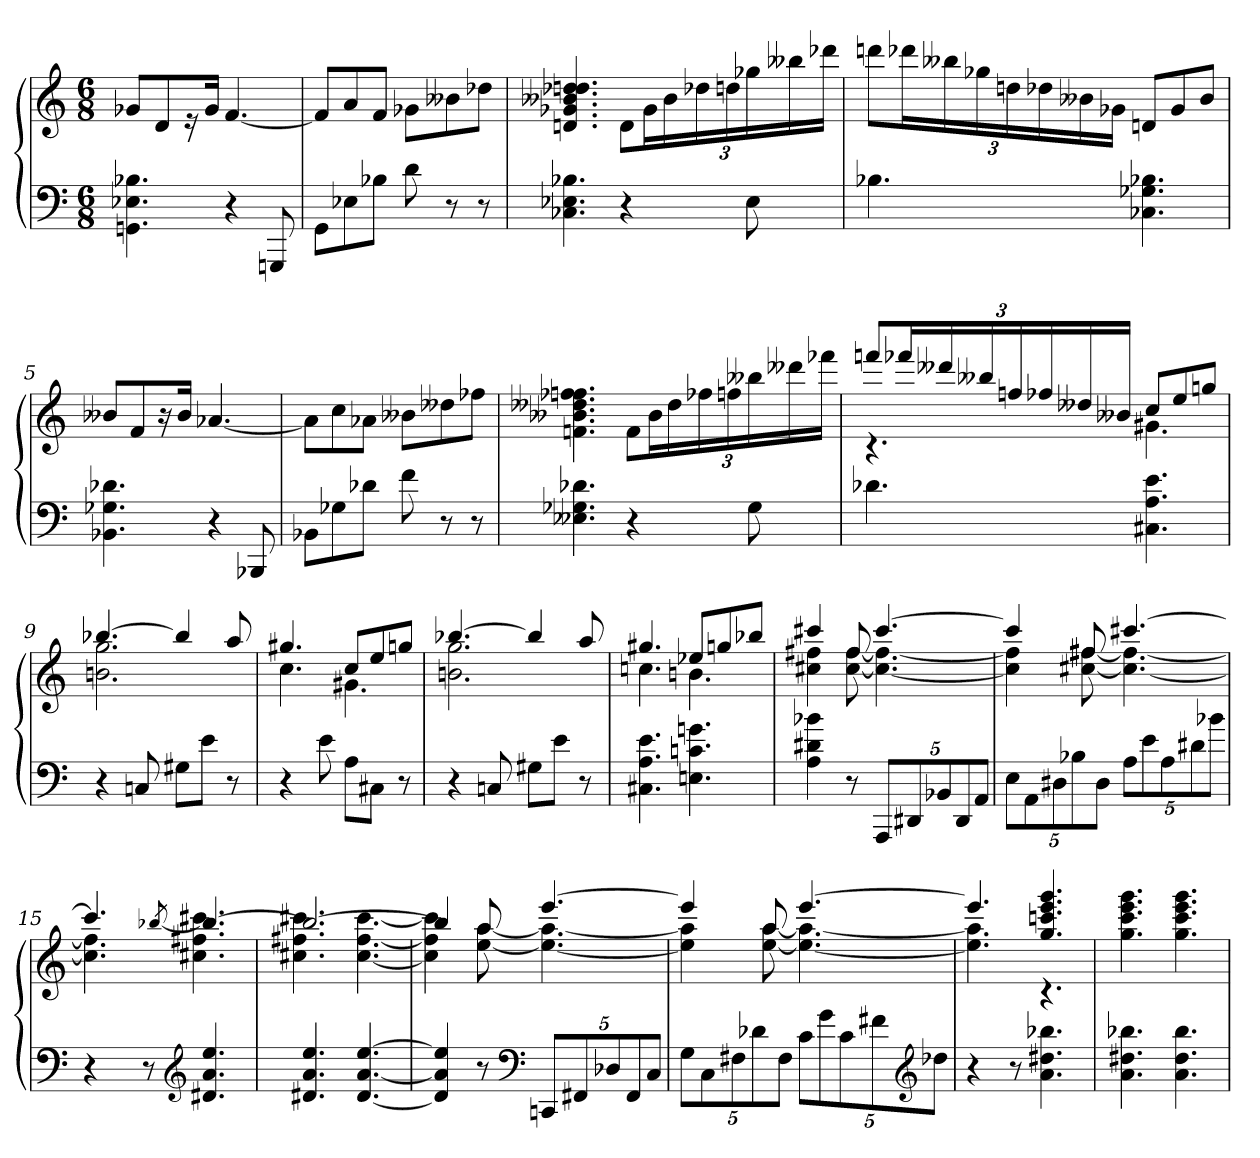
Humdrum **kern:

**kern	**kern
*part1	*part1
*staff2	*staff1
*clefF4	*clefG2
*k[]	*k[]
*M6/8	*M6/8
=1	=1
4.GGn 4.E-X 4.B-X	8g-XL
.	8d
.	16r
.	16g-Jk
4r	[4.f
8GGGn	.
=2	=2
8GGL	8fL]
8E-X	8a
8B-XJ	8fJ
8d	8g-XL
8r	8b--X
8r	8dd-XJ
=3	=3
4.C-X 4.E-X 4.B-X	4.dn 4.g-X 4.b--X 4.dd-X 4.ddn
4r	12dL
.	24g-L
.	24b--
.	24dd-X
.	24ddn
8E-	24gg-X
.	24bb--X
.	24ddd-XJJ
=4	=4
4.B-X	12dddnL
.	24ddd-XL
.	24bb--X
.	24gg-X
.	24ddn
.	24dd-X
.	24b--X
.	24g-XJJ
4.C-X 4.G-X 4.B-X	8dnL
.	8g-
.	8b--J
=5	=5
4.BB-X 4.G-X 4.d-X	8b--XL
.	8f
.	16r
.	16b--Jk
4r	[4.a-X
8BBB-X	.
=6	=6
8BB-XL	8a-L]
8G-X	8cc
8d-XJ	8a-XJ
8f	8b--XL
8r	8dd--X
8r	8ff-XJ
=7	=7
4.E--X 4.G-X 4.d-X	4.fn 4.b--X 4.dd--X 4.ff-X 4.ffn
4r	12fL
.	24b--L
.	24dd--
.	24ff-X
.	24ffn
8G-	24bb--X
.	24ddd--X
.	24fff-XJJ
=8	=8
*	*^
4.d-X	12fffnL	4.rc
.	24fff-XL	.
.	24ddd--X	.
.	24bb--X	.
.	24ffn	.
.	24ff-X	.
.	24dd--X	.
.	24b--XJJ	.
4.C#X 4.A 4.e	8ccL	4.g#X
.	8ee	.
.	8ggnJ	.
=9	=9	=9
4r	[4.bb-X	2.bn 2.gg
8Cn	.	.
8G#XL	4bb-]	.
8eJ	.	.
8r	8aa	.
=10	=10	=10
4r	4.gg#X	4.cc
8e	.	.
8AL	8ccL	4.g#X
8C#XJ	8ee	.
8r	8ggnJ	.
=11	=11	=11
4r	[4.bb-X	2.bn 2.gg
8Cn	.	.
8G#XL	4bb-]	.
8eJ	.	.
8r	8aa	.
=12	=12	=12
4.C#X 4.A 4.e	4.gg#X	4.ccn
4.En 4.cn 4.gn	8ee-XL	4.bn
.	8ggn	.
.	8bb-XJ	.
=13	=13	=13
4A 4d#X 4b-X	4ccc#X	4cc#X 4ff#X
8r	8ff#	[8cc# [8ff#
40%3AAAL	[4.ccc#	4.cc#_ 4.ff#_
40%3DD#X	.	.
40%3BB-X	.	.
40%3DD#	.	.
40%3AAJ	.	.
=14	=14	=14
40%3EL	4ccc#]	4cc#] 4ff#]
40%3AA	.	.
40%3D#X	.	.
40%3B-X	.	.
.	8ff#X	[8cc#X [8ff#X
40%3D#J	.	.
40%3AL	[4.ccc#X	4.cc#_ 4.ff#_
40%3e	.	.
40%3A	.	.
40%3d#X	.	.
40%3b-XJ	.	.
=15	=15	=15
4r	4.ccc#]	4.cc#] 4.ff#]
8r	.	.
*clefG2	*	*
.	[8qbb-X/	.
4.d#X 4.a 4.ee	4.bb-_	4.cc#X 4.ff#X 4.ccc#X
=16	=16	=16
4.d#X 4.a 4.ee	2.bb-_	4.cc#X 4.ff#X 4.ccc#X
[4.d# [4.a [4.ee	.	[4.cc# [4.ff# [4.ccc#
=17	=17	=17
4d#] 4a] 4ee]	4bb-]	4cc#] 4ff#] 4ccc#]
8r	8aa	[8ee [8aa
*clefF4	*	*
40%3CCnL	[4.eee	4.ee_ 4.aa_
40%3FF#X	.	.
40%3D-X	.	.
40%3FF#	.	.
40%3CJ	.	.
=18	=18	=18
40%3GL	4eee]	4ee] 4aa]
40%3C	.	.
40%3F#X	.	.
40%3d-X	.	.
.	8aa	[8ee [8aa
40%3F#J	.	.
40%3cL	[4.eee	4.ee_ 4.aa_
40%3g	.	.
40%3c	.	.
40%3f#X	.	.
*clefG2	*	*
40%3dd-XJ	.	.
=19	=19	=19
4r	4.eee]	4.ee] 4.aa]
8r	.	.
4.a 4.dd#X 4.bb-X	4.gg 4.cccn 4.eee 4.ggg	4.rc
*	*v	*v
=20	=20
4.a 4.dd#X 4.bb-X	4.gg 4.ccc 4.eee 4.ggg
4.a 4.dd# 4.bb-	4.gg 4.ccc 4.eee 4.ggg
=	=
*-	*-
